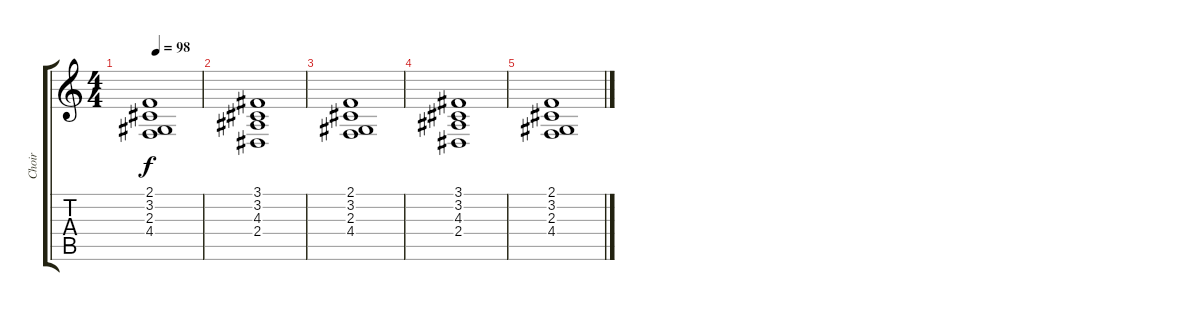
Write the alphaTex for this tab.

\track ("Choir" "Choir") {instrument lead6voice}
\staff {score tabs}
\tuning (Eb4 Bb3 Gb3 Db3 Ab2 Eb2) {hide}
\ts (4 4)
\tempo 98
\clef g2
\ks c
(2.1 3.2 2.3 4.4).1{dy f} |
(3.1 3.2 4.3 2.4).1 |
(2.1 3.2 2.3 4.4).1 |
(3.1 3.2 4.3 2.4).1 |
(2.1 3.2 2.3 4.4).1
